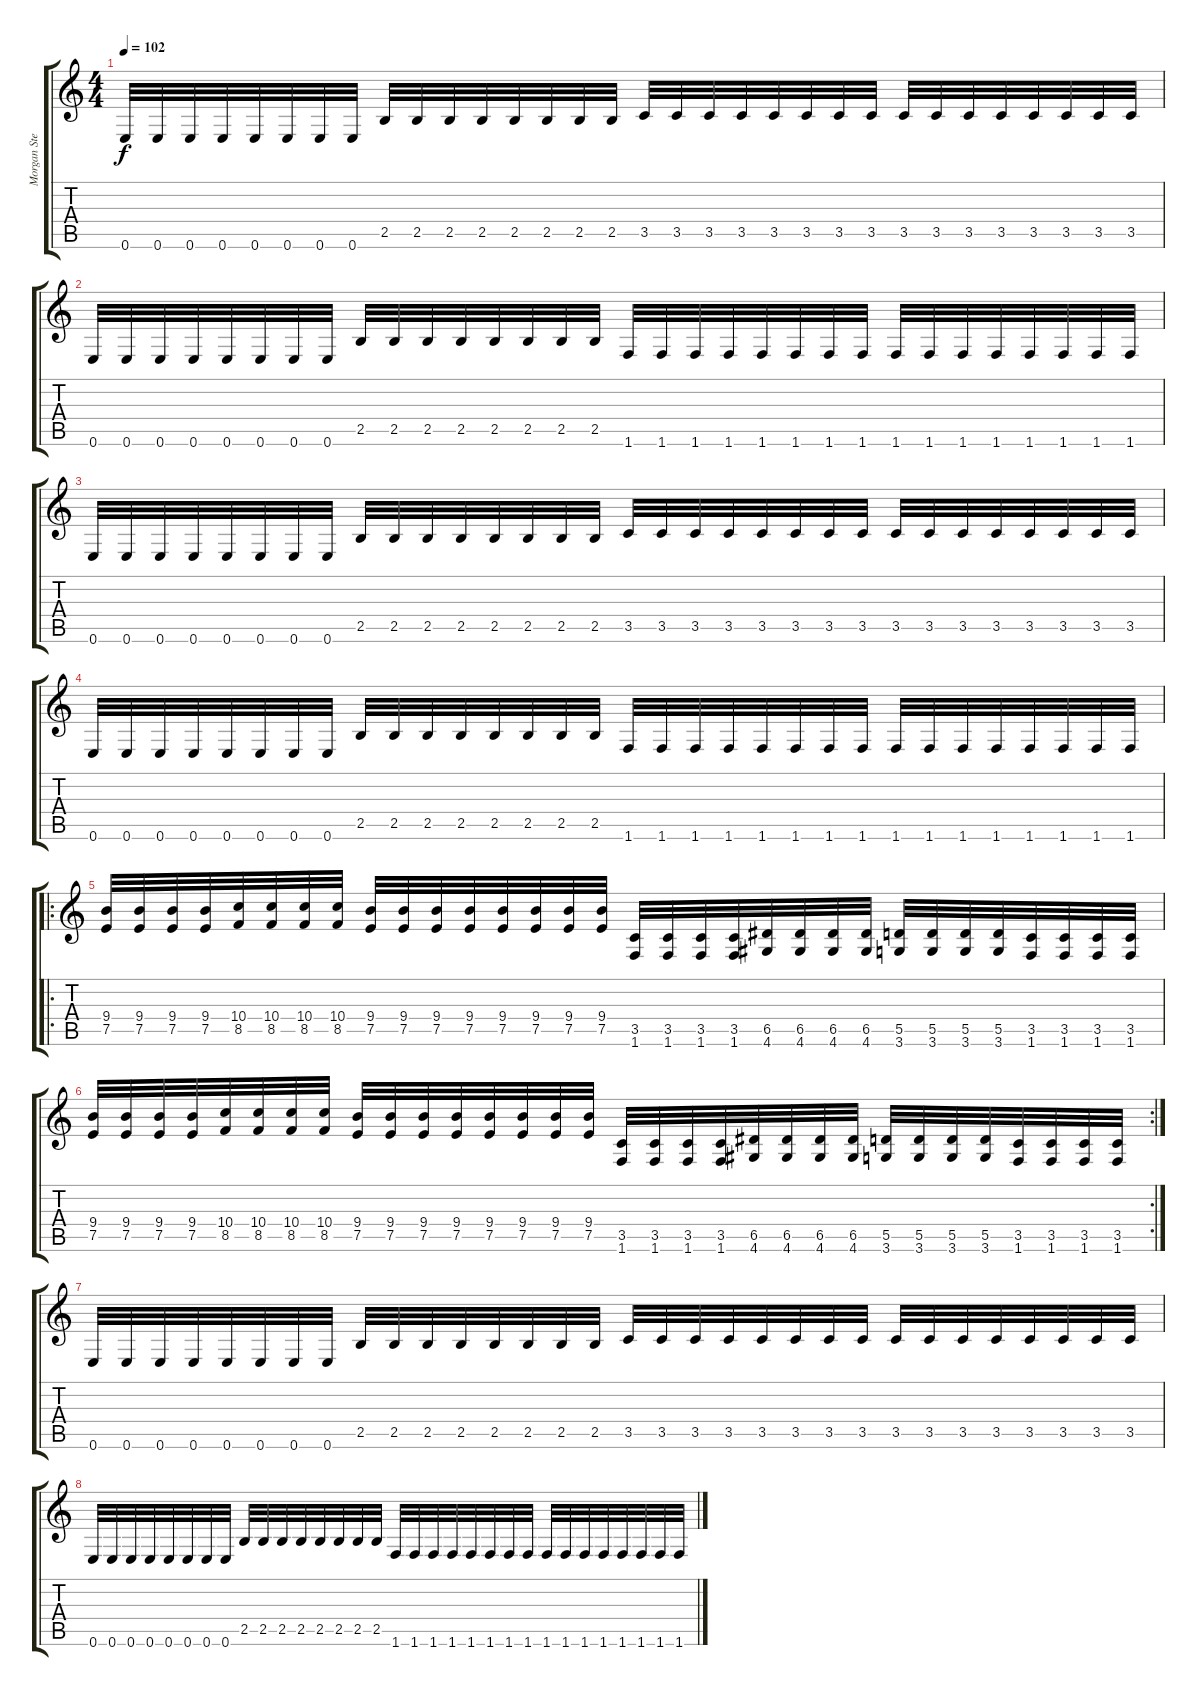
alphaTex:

\track ("Morgan Steinmeyer Håkansson" "Morgan Ste") {instrument distortionguitar}
\staff {score tabs}
\tuning (E4 B3 G3 D3 A2 E2) {hide}
\ts (4 4)
\tempo 102
\clef g2
\ks c
0.6.32{dy f} 0.6.32 0.6.32 0.6.32 0.6.32 0.6.32 0.6.32 0.6.32 2.5.32 2.5.32 2.5.32 2.5.32 2.5.32 2.5.32 2.5.32 2.5.32 3.5.32 3.5.32 3.5.32 3.5.32 3.5.32 3.5.32 3.5.32 3.5.32 3.5.32 3.5.32 3.5.32 3.5.32 3.5.32 3.5.32 3.5.32 3.5.32 |
0.6.32 0.6.32 0.6.32 0.6.32 0.6.32 0.6.32 0.6.32 0.6.32 2.5.32 2.5.32 2.5.32 2.5.32 2.5.32 2.5.32 2.5.32 2.5.32 1.6.32 1.6.32 1.6.32 1.6.32 1.6.32 1.6.32 1.6.32 1.6.32 1.6.32 1.6.32 1.6.32 1.6.32 1.6.32 1.6.32 1.6.32 1.6.32 |
0.6.32 0.6.32 0.6.32 0.6.32 0.6.32 0.6.32 0.6.32 0.6.32 2.5.32 2.5.32 2.5.32 2.5.32 2.5.32 2.5.32 2.5.32 2.5.32 3.5.32 3.5.32 3.5.32 3.5.32 3.5.32 3.5.32 3.5.32 3.5.32 3.5.32 3.5.32 3.5.32 3.5.32 3.5.32 3.5.32 3.5.32 3.5.32 |
0.6.32 0.6.32 0.6.32 0.6.32 0.6.32 0.6.32 0.6.32 0.6.32 2.5.32 2.5.32 2.5.32 2.5.32 2.5.32 2.5.32 2.5.32 2.5.32 1.6.32 1.6.32 1.6.32 1.6.32 1.6.32 1.6.32 1.6.32 1.6.32 1.6.32 1.6.32 1.6.32 1.6.32 1.6.32 1.6.32 1.6.32 1.6.32 |
\ro
(9.4 7.5).32 (9.4 7.5).32 (9.4 7.5).32 (9.4 7.5).32 (10.4 8.5).32 (10.4 8.5).32 (10.4 8.5).32 (10.4 8.5).32 (9.4 7.5).32 (9.4 7.5).32 (9.4 7.5).32 (9.4 7.5).32 (9.4 7.5).32 (9.4 7.5).32 (9.4 7.5).32 (9.4 7.5).32 (3.5 1.6).32 (3.5 1.6).32 (3.5 1.6).32 (3.5 1.6).32 (6.5 4.6).32 (6.5 4.6).32 (6.5 4.6).32 (6.5 4.6).32 (5.5 3.6).32 (5.5 3.6).32 (5.5 3.6).32 (5.5 3.6).32 (3.5 1.6).32 (3.5 1.6).32 (3.5 1.6).32 (3.5 1.6).32 |
\rc 2
(9.4 7.5).32 (9.4 7.5).32 (9.4 7.5).32 (9.4 7.5).32 (10.4 8.5).32 (10.4 8.5).32 (10.4 8.5).32 (10.4 8.5).32 (9.4 7.5).32 (9.4 7.5).32 (9.4 7.5).32 (9.4 7.5).32 (9.4 7.5).32 (9.4 7.5).32 (9.4 7.5).32 (9.4 7.5).32 (3.5 1.6).32 (3.5 1.6).32 (3.5 1.6).32 (3.5 1.6).32 (6.5 4.6).32 (6.5 4.6).32 (6.5 4.6).32 (6.5 4.6).32 (5.5 3.6).32 (5.5 3.6).32 (5.5 3.6).32 (5.5 3.6).32 (3.5 1.6).32 (3.5 1.6).32 (3.5 1.6).32 (3.5 1.6).32 |
0.6.32 0.6.32 0.6.32 0.6.32 0.6.32 0.6.32 0.6.32 0.6.32 2.5.32 2.5.32 2.5.32 2.5.32 2.5.32 2.5.32 2.5.32 2.5.32 3.5.32 3.5.32 3.5.32 3.5.32 3.5.32 3.5.32 3.5.32 3.5.32 3.5.32 3.5.32 3.5.32 3.5.32 3.5.32 3.5.32 3.5.32 3.5.32 |
0.6.32 0.6.32 0.6.32 0.6.32 0.6.32 0.6.32 0.6.32 0.6.32 2.5.32 2.5.32 2.5.32 2.5.32 2.5.32 2.5.32 2.5.32 2.5.32 1.6.32 1.6.32 1.6.32 1.6.32 1.6.32 1.6.32 1.6.32 1.6.32 1.6.32 1.6.32 1.6.32 1.6.32 1.6.32 1.6.32 1.6.32 1.6.32
